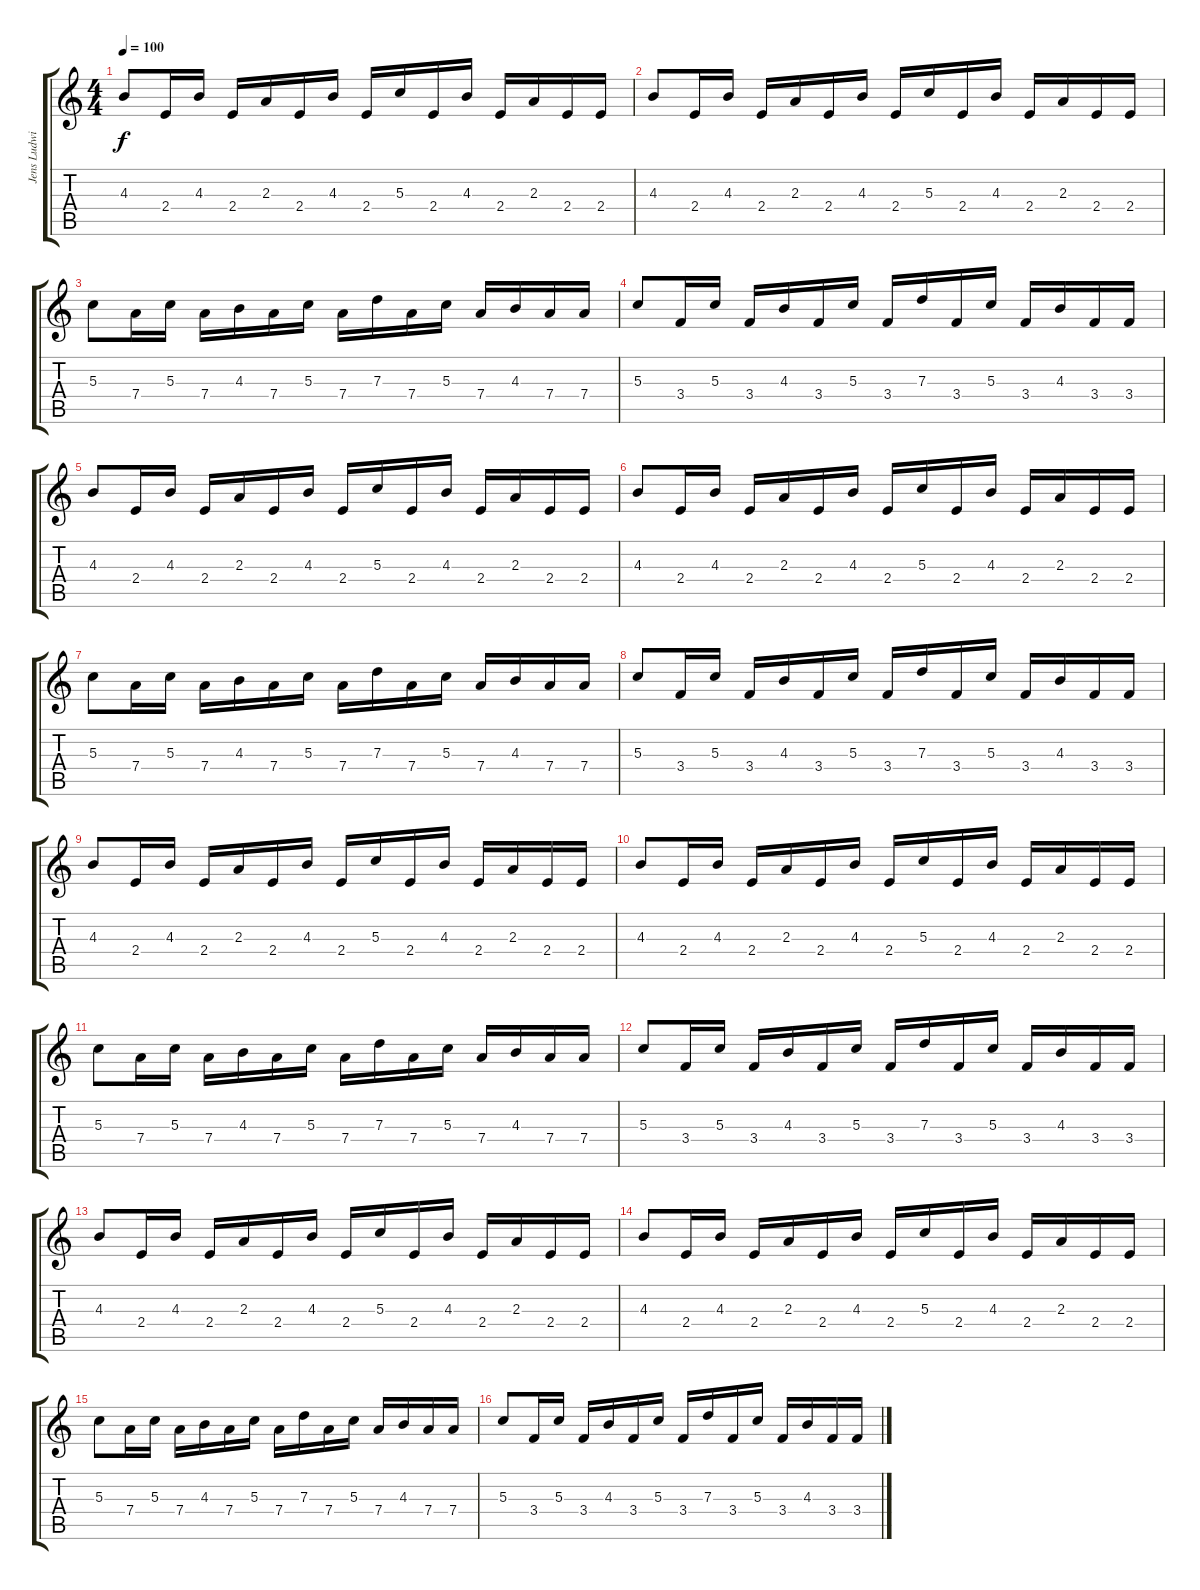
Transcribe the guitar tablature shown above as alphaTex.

\track ("Jens Ludwig" "Jens Ludwi") {instrument distortionguitar}
\staff {score tabs}
\tuning (E4 B3 G3 D3 A2 E2) {hide}
\ts (4 4)
\tempo 100
\clef g2
\ks c
4.3.8{dy f} 2.4.16 4.3.16 2.4.16 2.3.16 2.4.16 4.3.16 2.4.16 5.3.16 2.4.16 4.3.16 2.4.16 2.3.16 2.4.16 2.4.16 |
4.3.8 2.4.16 4.3.16 2.4.16 2.3.16 2.4.16 4.3.16 2.4.16 5.3.16 2.4.16 4.3.16 2.4.16 2.3.16 2.4.16 2.4.16 |
5.3.8 7.4.16 5.3.16 7.4.16 4.3.16 7.4.16 5.3.16 7.4.16 7.3.16 7.4.16 5.3.16 7.4.16 4.3.16 7.4.16 7.4.16 |
5.3.8 3.4.16 5.3.16 3.4.16 4.3.16 3.4.16 5.3.16 3.4.16 7.3.16 3.4.16 5.3.16 3.4.16 4.3.16 3.4.16 3.4.16 |
4.3.8 2.4.16 4.3.16 2.4.16 2.3.16 2.4.16 4.3.16 2.4.16 5.3.16 2.4.16 4.3.16 2.4.16 2.3.16 2.4.16 2.4.16 |
4.3.8 2.4.16 4.3.16 2.4.16 2.3.16 2.4.16 4.3.16 2.4.16 5.3.16 2.4.16 4.3.16 2.4.16 2.3.16 2.4.16 2.4.16 |
5.3.8 7.4.16 5.3.16 7.4.16 4.3.16 7.4.16 5.3.16 7.4.16 7.3.16 7.4.16 5.3.16 7.4.16 4.3.16 7.4.16 7.4.16 |
5.3.8 3.4.16 5.3.16 3.4.16 4.3.16 3.4.16 5.3.16 3.4.16 7.3.16 3.4.16 5.3.16 3.4.16 4.3.16 3.4.16 3.4.16 |
4.3.8 2.4.16 4.3.16 2.4.16 2.3.16 2.4.16 4.3.16 2.4.16 5.3.16 2.4.16 4.3.16 2.4.16 2.3.16 2.4.16 2.4.16 |
4.3.8 2.4.16 4.3.16 2.4.16 2.3.16 2.4.16 4.3.16 2.4.16 5.3.16 2.4.16 4.3.16 2.4.16 2.3.16 2.4.16 2.4.16 |
5.3.8 7.4.16 5.3.16 7.4.16 4.3.16 7.4.16 5.3.16 7.4.16 7.3.16 7.4.16 5.3.16 7.4.16 4.3.16 7.4.16 7.4.16 |
5.3.8 3.4.16 5.3.16 3.4.16 4.3.16 3.4.16 5.3.16 3.4.16 7.3.16 3.4.16 5.3.16 3.4.16 4.3.16 3.4.16 3.4.16 |
4.3.8 2.4.16 4.3.16 2.4.16 2.3.16 2.4.16 4.3.16 2.4.16 5.3.16 2.4.16 4.3.16 2.4.16 2.3.16 2.4.16 2.4.16 |
4.3.8 2.4.16 4.3.16 2.4.16 2.3.16 2.4.16 4.3.16 2.4.16 5.3.16 2.4.16 4.3.16 2.4.16 2.3.16 2.4.16 2.4.16 |
5.3.8 7.4.16 5.3.16 7.4.16 4.3.16 7.4.16 5.3.16 7.4.16 7.3.16 7.4.16 5.3.16 7.4.16 4.3.16 7.4.16 7.4.16 |
5.3.8 3.4.16 5.3.16 3.4.16 4.3.16 3.4.16 5.3.16 3.4.16 7.3.16 3.4.16 5.3.16 3.4.16 4.3.16 3.4.16 3.4.16
